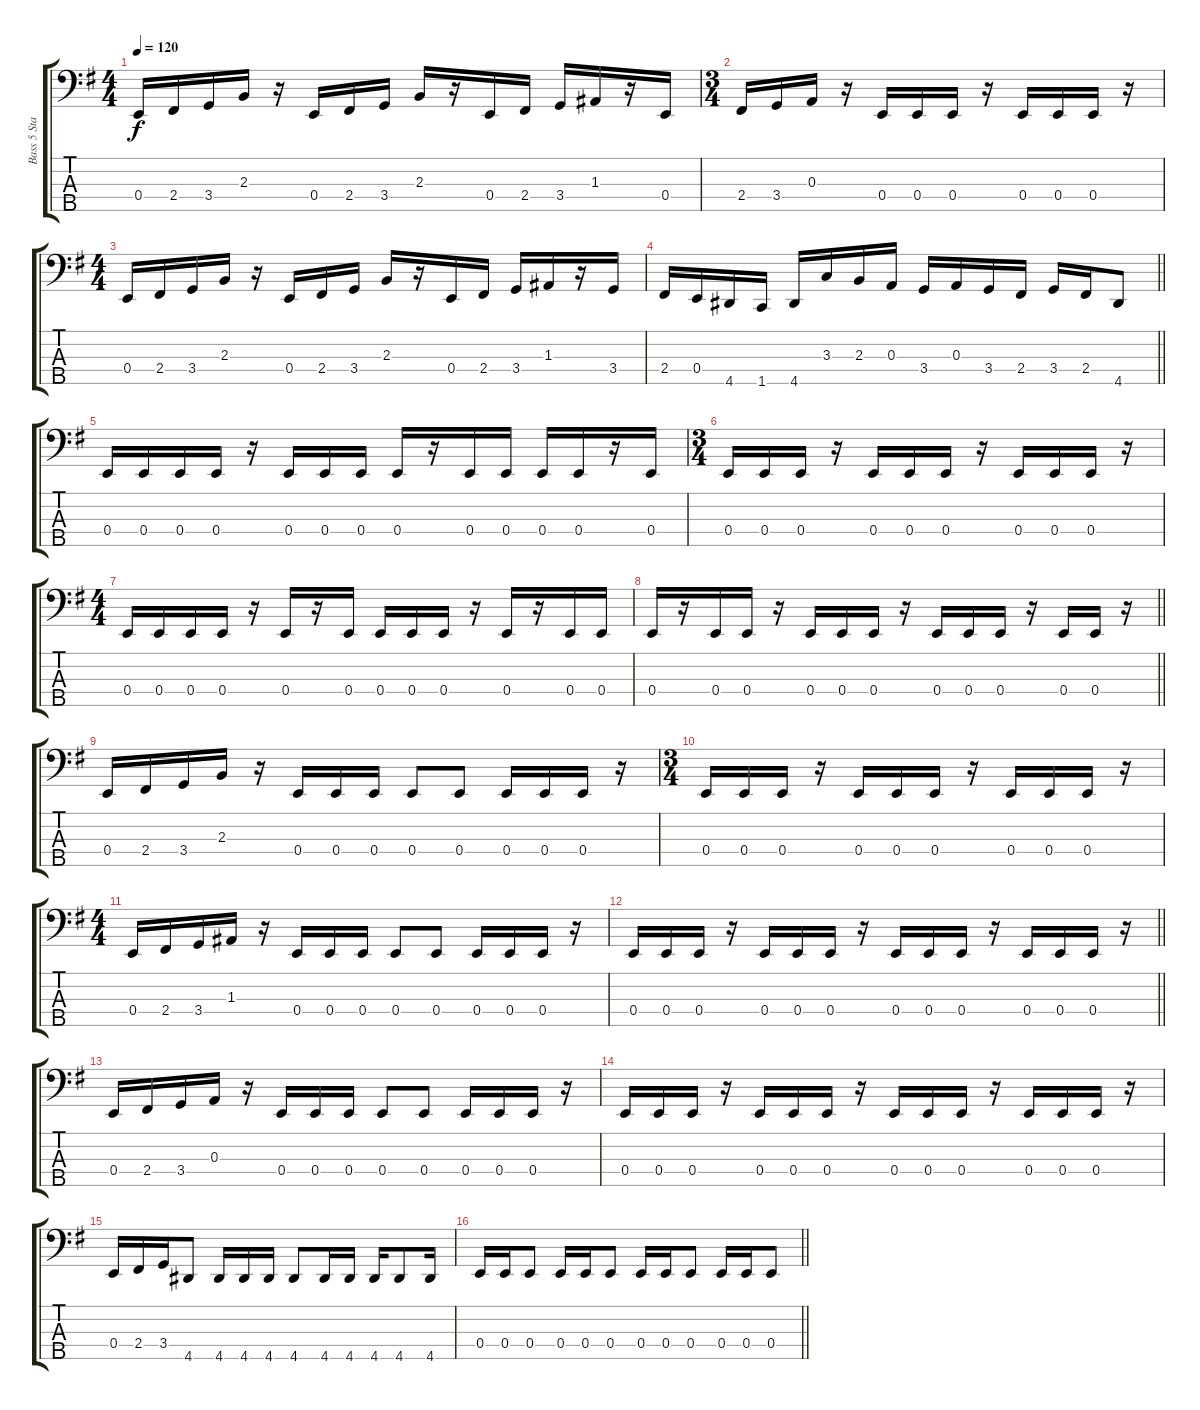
\track ("Bass 5 Standard" "Bass 5 Sta") {instrument electricbassfinger}
\staff {score tabs}
\tuning (G2 D2 A1 E1 B0) {hide}
\ts (4 4)
\tempo 120
\clef f4
\ks eminor
0.4.16{dy f} 2.4.16 3.4.16 2.3.16 r.16 0.4.16 2.4.16 3.4.16 2.3.16 r.16 0.4.16 2.4.16 3.4.16 1.3.16 r.16 0.4.16 |
\ts (3 4)
2.4.16 3.4.16 0.3.16 r.16 0.4.16 0.4.16 0.4.16 r.16 0.4.16 0.4.16 0.4.16 r.16 |
\ts (4 4)
0.4.16 2.4.16 3.4.16 2.3.16 r.16 0.4.16 2.4.16 3.4.16 2.3.16 r.16 0.4.16 2.4.16 3.4.16 1.3.16 r.16 3.4.16 |
\barLineRight lightlight
2.4.16 0.4.16 4.5.16 1.5.16 4.5.16 3.3.16 2.3.16 0.3.16 3.4.16 0.3.16 3.4.16 2.4.16 3.4.16 2.4.16 4.5.8 |
\section ("" "")
0.4.16 0.4.16 0.4.16 0.4.16 r.16 0.4.16 0.4.16 0.4.16 0.4.16 r.16 0.4.16 0.4.16 0.4.16 0.4.16 r.16 0.4.16 |
\ts (3 4)
0.4.16 0.4.16 0.4.16 r.16 0.4.16 0.4.16 0.4.16 r.16 0.4.16 0.4.16 0.4.16 r.16 |
\ts (4 4)
0.4.16 0.4.16 0.4.16 0.4.16 r.16 0.4.16 r.16 0.4.16 0.4.16 0.4.16 0.4.16 r.16 0.4.16 r.16 0.4.16 0.4.16 |
\barLineRight lightlight
0.4.16 r.16 0.4.16 0.4.16 r.16 0.4.16 0.4.16 0.4.16 r.16 0.4.16 0.4.16 0.4.16 r.16 0.4.16 0.4.16 r.16 |
0.4.16 2.4.16 3.4.16 2.3.16 r.16 0.4.16 0.4.16 0.4.16 0.4.8 0.4.8 0.4.16 0.4.16 0.4.16 r.16 |
\ts (3 4)
0.4.16 0.4.16 0.4.16 r.16 0.4.16 0.4.16 0.4.16 r.16 0.4.16 0.4.16 0.4.16 r.16 |
\ts (4 4)
0.4.16 2.4.16 3.4.16 1.3.16 r.16 0.4.16 0.4.16 0.4.16 0.4.8 0.4.8 0.4.16 0.4.16 0.4.16 r.16 |
\barLineRight lightlight
0.4.16 0.4.16 0.4.16 r.16 0.4.16 0.4.16 0.4.16 r.16 0.4.16 0.4.16 0.4.16 r.16 0.4.16 0.4.16 0.4.16 r.16 |
0.4.16 2.4.16 3.4.16 0.3.16 r.16 0.4.16 0.4.16 0.4.16 0.4.8 0.4.8 0.4.16 0.4.16 0.4.16 r.16 |
0.4.16 0.4.16 0.4.16 r.16 0.4.16 0.4.16 0.4.16 r.16 0.4.16 0.4.16 0.4.16 r.16 0.4.16 0.4.16 0.4.16 r.16 |
0.4.16 2.4.16 3.4.16 4.5.8 4.5.16 4.5.16 4.5.16 4.5.8 4.5.16 4.5.16 4.5.16 4.5.8 4.5.16 |
\barLineRight lightlight
0.4.16 0.4.16 0.4.8 0.4.16 0.4.16 0.4.8 0.4.16 0.4.16 0.4.8 0.4.16 0.4.16 0.4.8
